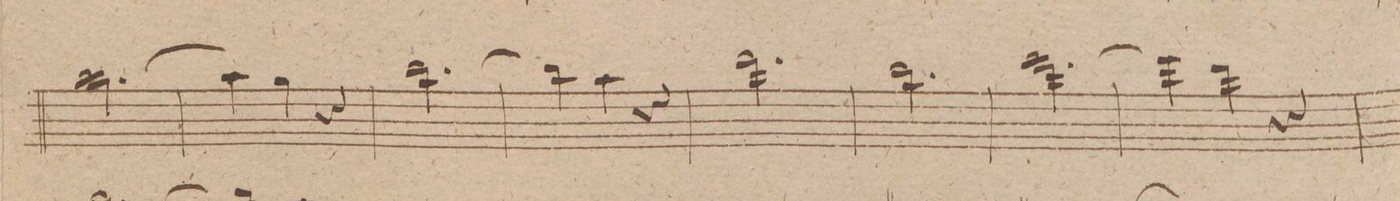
**kern	**dynam
*I"Flauto 1mo	*
*clefG2	*
*k[f#]	*
*M3/4	*
[2.aa\	.
=27	=27
4aa\]	.
*4\right	*
4gg\	.
4r	.
=28	=28
[2.bb\	.
=29	=29
4bb\]	.
4aa\	.
4r	.
=30	=30
2.ddd\	.
=31	=31
2.bb\	.
=32	=32
[2.eee\	.
=33	=33
4eee\]	.
4ddd\	.
4r	.
=34	=34
*-	*-
